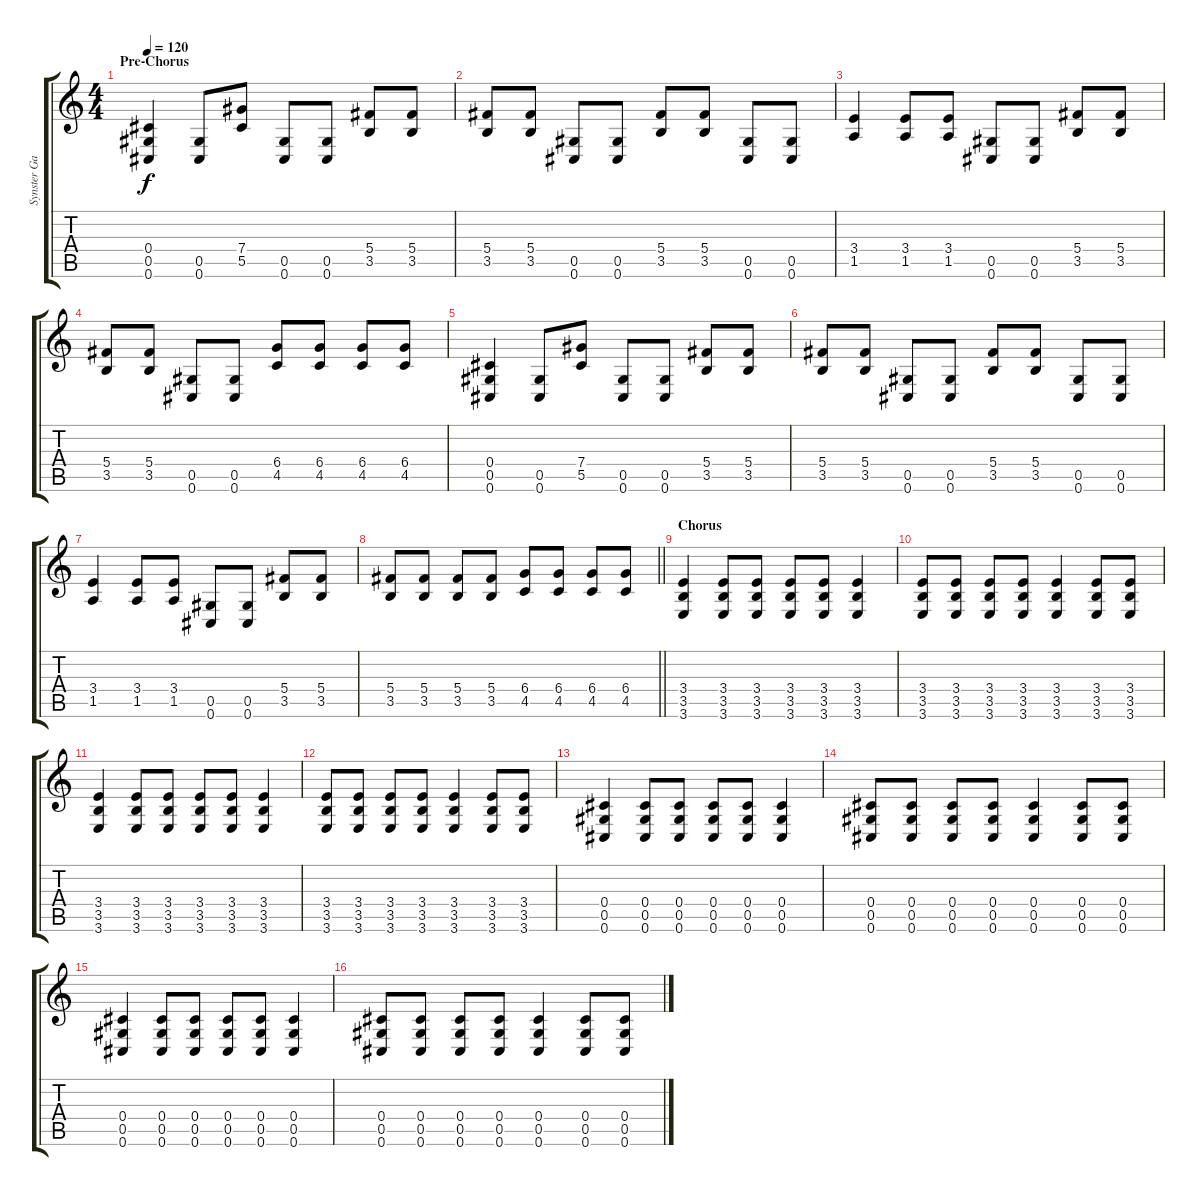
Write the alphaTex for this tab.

\track ("Synster Gates" "Synster Ga") {instrument distortionguitar}
\staff {score tabs}
\tuning (Eb4 Bb3 Gb3 Db3 Ab2 Db2) {hide}
\ts (4 4)
\section ("" "Pre-Chorus")
\tempo 120
\clef g2
\ks c
(0.4 0.5 0.6).4{dy f} (0.5 0.6).8 (7.4 5.5).8 (0.5 0.6).8 (0.5 0.6).8 (5.4 3.5).8 (5.4 3.5).8 |
(5.4 3.5).8 (5.4 3.5).8 (0.5 0.6).8 (0.5 0.6).8 (5.4 3.5).8 (5.4 3.5).8 (0.5 0.6).8 (0.5 0.6).8 |
(3.4 1.5).4 (3.4 1.5).8 (3.4 1.5).8 (0.5 0.6).8 (0.5 0.6).8 (5.4 3.5).8 (5.4 3.5).8 |
(5.4 3.5).8 (5.4 3.5).8 (0.5 0.6).8 (0.5 0.6).8 (6.4 4.5).8 (6.4 4.5).8 (6.4 4.5).8 (6.4 4.5).8 |
(0.4 0.5 0.6).4 (0.5 0.6).8 (7.4 5.5).8 (0.5 0.6).8 (0.5 0.6).8 (5.4 3.5).8 (5.4 3.5).8 |
(5.4 3.5).8 (5.4 3.5).8 (0.5 0.6).8 (0.5 0.6).8 (5.4 3.5).8 (5.4 3.5).8 (0.5 0.6).8 (0.5 0.6).8 |
(3.4 1.5).4 (3.4 1.5).8 (3.4 1.5).8 (0.5 0.6).8 (0.5 0.6).8 (5.4 3.5).8 (5.4 3.5).8 |
\barLineRight lightlight
(5.4 3.5).8 (5.4 3.5).8 (5.4 3.5).8 (5.4 3.5).8 (6.4 4.5).8 (6.4 4.5).8 (6.4 4.5).8 (6.4 4.5).8 |
\section ("" "Chorus")
(3.4 3.5 3.6).4 (3.4 3.5 3.6).8 (3.4 3.5 3.6).8 (3.4 3.5 3.6).8 (3.4 3.5 3.6).8 (3.4 3.5 3.6).4 |
(3.4 3.5 3.6).8 (3.4 3.5 3.6).8 (3.4 3.5 3.6).8 (3.4 3.5 3.6).8 (3.4 3.5 3.6).4 (3.4 3.5 3.6).8 (3.4 3.5 3.6).8 |
(3.4 3.5 3.6).4 (3.4 3.5 3.6).8 (3.4 3.5 3.6).8 (3.4 3.5 3.6).8 (3.4 3.5 3.6).8 (3.4 3.5 3.6).4 |
(3.4 3.5 3.6).8 (3.4 3.5 3.6).8 (3.4 3.5 3.6).8 (3.4 3.5 3.6).8 (3.4 3.5 3.6).4 (3.4 3.5 3.6).8 (3.4 3.5 3.6).8 |
(0.4 0.5 0.6).4 (0.4 0.5 0.6).8 (0.4 0.5 0.6).8 (0.4 0.5 0.6).8 (0.4 0.5 0.6).8 (0.4 0.5 0.6).4 |
(0.4 0.5 0.6).8 (0.4 0.5 0.6).8 (0.4 0.5 0.6).8 (0.4 0.5 0.6).8 (0.4 0.5 0.6).4 (0.4 0.5 0.6).8 (0.4 0.5 0.6).8 |
(0.4 0.5 0.6).4 (0.4 0.5 0.6).8 (0.4 0.5 0.6).8 (0.4 0.5 0.6).8 (0.4 0.5 0.6).8 (0.4 0.5 0.6).4 |
(0.4 0.5 0.6).8 (0.4 0.5 0.6).8 (0.4 0.5 0.6).8 (0.4 0.5 0.6).8 (0.4 0.5 0.6).4 (0.4 0.5 0.6).8 (0.4 0.5 0.6).8
